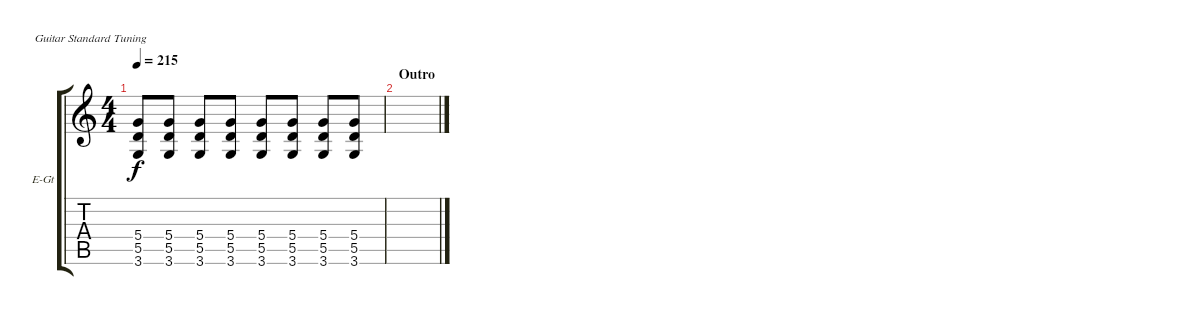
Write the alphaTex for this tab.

\bracketExtendMode groupsimilarinstruments
\firstSystemTrackNameOrientation horizontal
\otherSystemsTrackNameOrientation horizontal
\track ("Electric Guitar 1" "E-Gt") {instrument distortionguitar}
\staff {score tabs}
\tuning (E4 B3 G3 D3 A2 E2)
\ts (4 4)
\tempo 215
\clef g2
\ks c
(5.5 3.6 5.4).8{dy f} (5.5 3.6 5.4).8 (5.5 3.6 5.4).8 (5.5 3.6 5.4).8 (5.5 3.6 5.4).8 (5.5 3.6 5.4).8 (5.5 3.6 5.4).8 (5.5 3.6 5.4).8 |
\section ("" "Outro")
